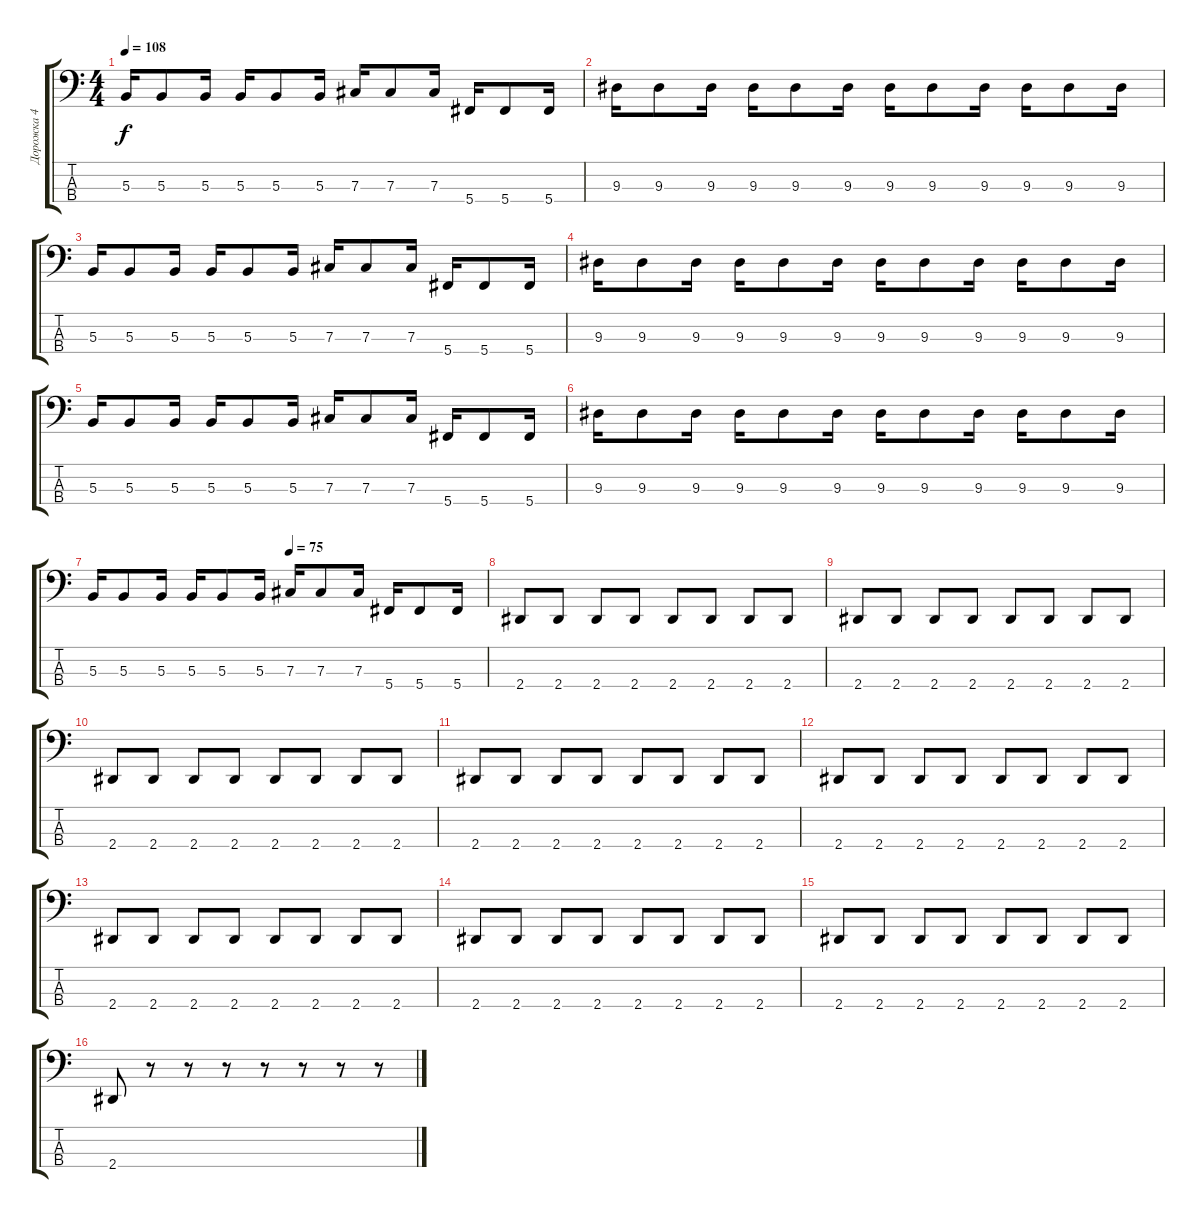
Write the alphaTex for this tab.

\track ("Дорожка 4" "Дорожка 4") {instrument electricbasspick}
\staff {score tabs}
\tuning (E2 B1 Gb1 Db1) {hide}
\ts (4 4)
\tempo 108
\clef f4
\ks c
5.3.16{dy f} 5.3.8 5.3.16 5.3.16 5.3.8 5.3.16 7.3.16 7.3.8 7.3.16 5.4.16 5.4.8 5.4.16 |
9.3.16 9.3.8 9.3.16 9.3.16 9.3.8 9.3.16 9.3.16 9.3.8 9.3.16 9.3.16 9.3.8 9.3.16 |
5.3.16 5.3.8 5.3.16 5.3.16 5.3.8 5.3.16 7.3.16 7.3.8 7.3.16 5.4.16 5.4.8 5.4.16 |
9.3.16 9.3.8 9.3.16 9.3.16 9.3.8 9.3.16 9.3.16 9.3.8 9.3.16 9.3.16 9.3.8 9.3.16 |
5.3.16 5.3.8 5.3.16 5.3.16 5.3.8 5.3.16 7.3.16 7.3.8 7.3.16 5.4.16 5.4.8 5.4.16 |
9.3.16 9.3.8 9.3.16 9.3.16 9.3.8 9.3.16 9.3.16 9.3.8 9.3.16 9.3.16 9.3.8 9.3.16 |
\tempo (75 0.5)
5.3.16 5.3.8 5.3.16 5.3.16 5.3.8 5.3.16 7.3.16 7.3.8 7.3.16 5.4.16 5.4.8 5.4.16 |
2.4.8 2.4.8 2.4.8 2.4.8 2.4.8 2.4.8 2.4.8 2.4.8 |
2.4.8 2.4.8 2.4.8 2.4.8 2.4.8 2.4.8 2.4.8 2.4.8 |
2.4.8 2.4.8 2.4.8 2.4.8 2.4.8 2.4.8 2.4.8 2.4.8 |
2.4.8 2.4.8 2.4.8 2.4.8 2.4.8 2.4.8 2.4.8 2.4.8 |
2.4.8 2.4.8 2.4.8 2.4.8 2.4.8 2.4.8 2.4.8 2.4.8 |
2.4.8 2.4.8 2.4.8 2.4.8 2.4.8 2.4.8 2.4.8 2.4.8 |
2.4.8 2.4.8 2.4.8 2.4.8 2.4.8 2.4.8 2.4.8 2.4.8 |
2.4.8 2.4.8 2.4.8 2.4.8 2.4.8 2.4.8 2.4.8 2.4.8 |
2.4.8 r.8 r.8 r.8 r.8 r.8 r.8 r.8
